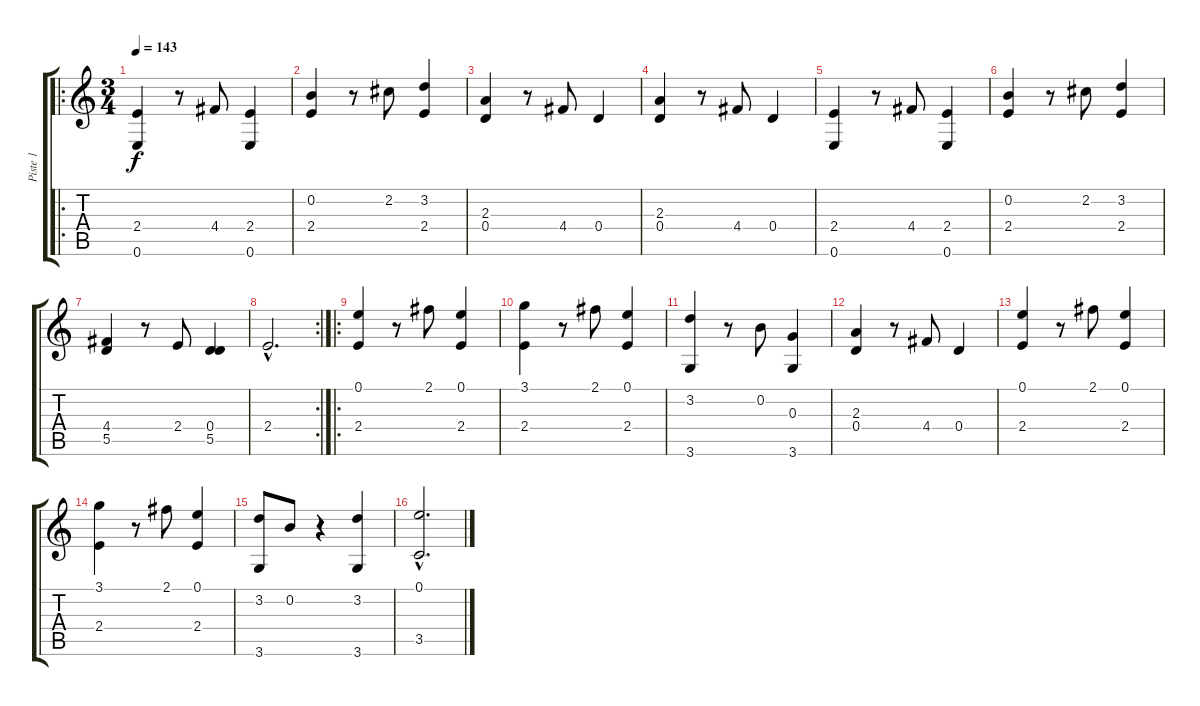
\track ("Piste 1" "Piste 1") {instrument acousticguitarnylon}
\staff {score tabs}
\tuning (E4 B3 G3 D3 A2 E2) {hide}
\ro
\ts (3 4)
\tempo 143
\clef g2
\ks c
(2.4 0.6).4{dy f instrument acousticguitarnylon} r.8 4.4.8 (2.4 0.6).4 |
(0.2 2.4).4 r.8 2.2.8 (3.2 2.4).4 |
(2.3 0.4).4 r.8 4.4.8 0.4.4 |
(2.3 0.4).4 r.8 4.4.8 0.4.4 |
(2.4 0.6).4 r.8 4.4.8 (2.4 0.6).4 |
(0.2 2.4).4 r.8 2.2.8 (3.2 2.4).4 |
(4.4 5.5).4 r.8 2.4.8 (0.4 5.5).4 |
\rc 2
2.4{hac}.2{d} |
\ro
(0.1 2.4).4 r.8 2.1.8 (0.1 2.4).4 |
(3.1 2.4).4 r.8 2.1.8 (0.1 2.4).4 |
(3.2 3.6).4 r.8 0.2.8 (0.3 3.6).4 |
(2.3 0.4).4 r.8 4.4.8 0.4.4 |
(0.1 2.4).4 r.8 2.1.8 (0.1 2.4).4 |
(3.1 2.4).4 r.8 2.1.8 (0.1 2.4).4 |
(3.2 3.6).8 0.2.8 r.4 (3.2 3.6).4 |
(0.1{hac} 3.5{hac}).2{d}
